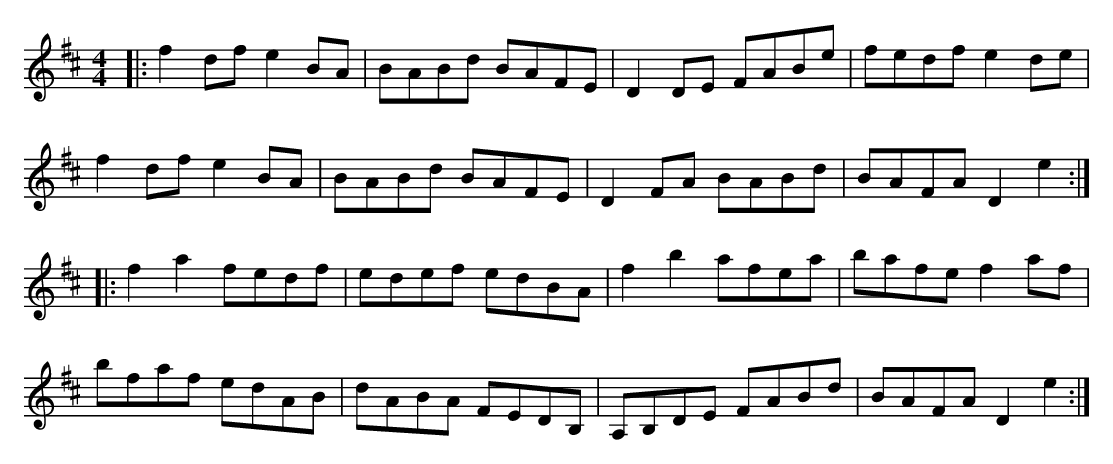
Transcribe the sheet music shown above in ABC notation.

X:1
M:4/4
K:D
|: f2df e2BA | BABd BAFE | D2DE FABe | fedf e2de |
f2df e2BA | BABd BAFE | D2FA BABd | BAFA D2e2 :|
|: f2a2 fedf | edef edBA | f2b2 afea | bafe f2af |
bfaf edAB | dABA FEDB, | A,B,DE FABd | BAFA D2e2 :|
